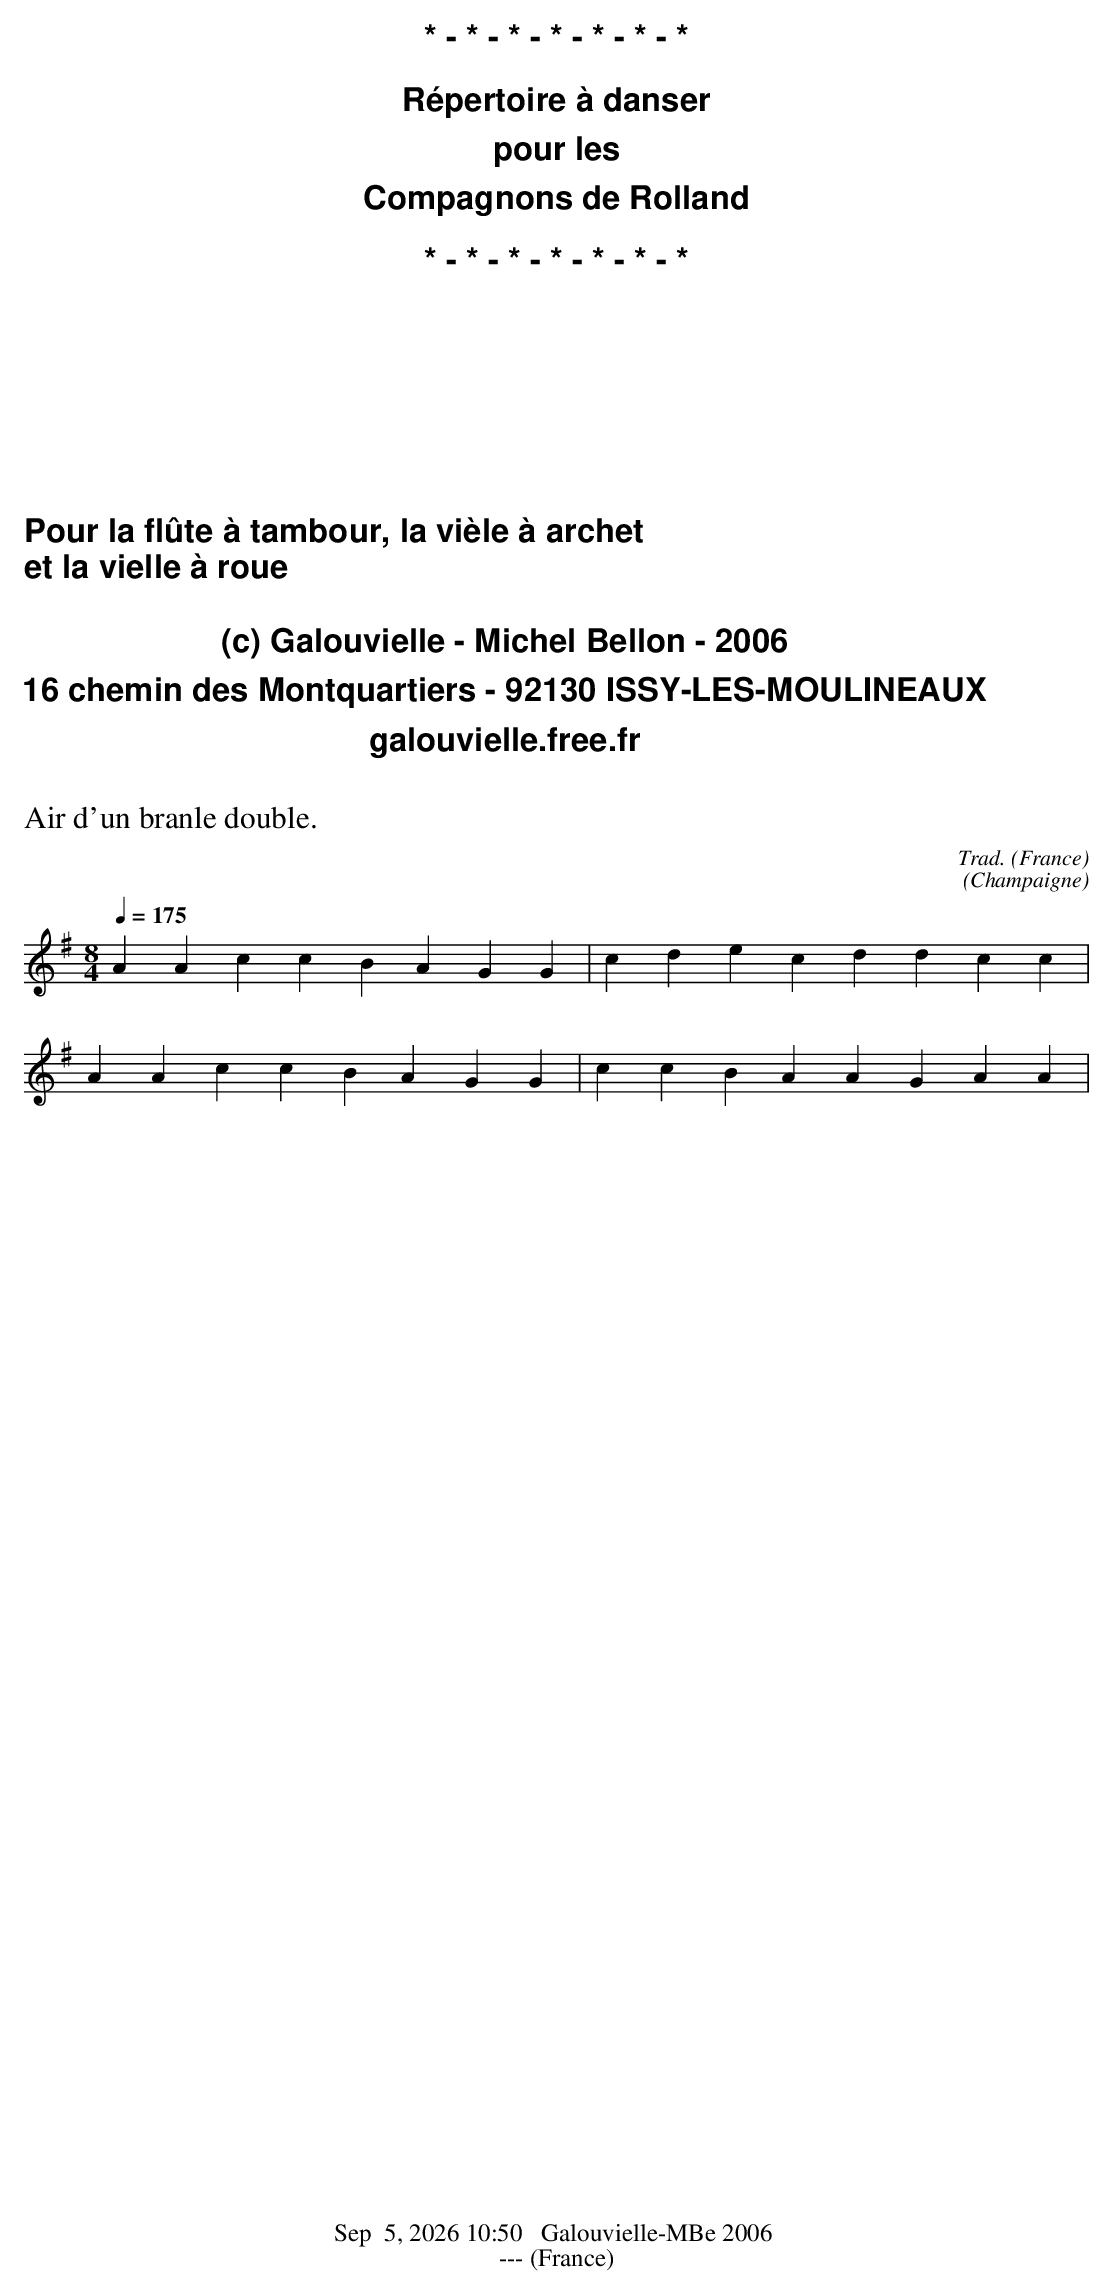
X:1
T:Air d'un branle double.
C:Trad.
O:France
M:8/4
L:1/4
Q:1/4=175
K:Gmaj
AAcc BAGG | cdec ddcc |
AAcc BAGG | ccBA AGAA |
